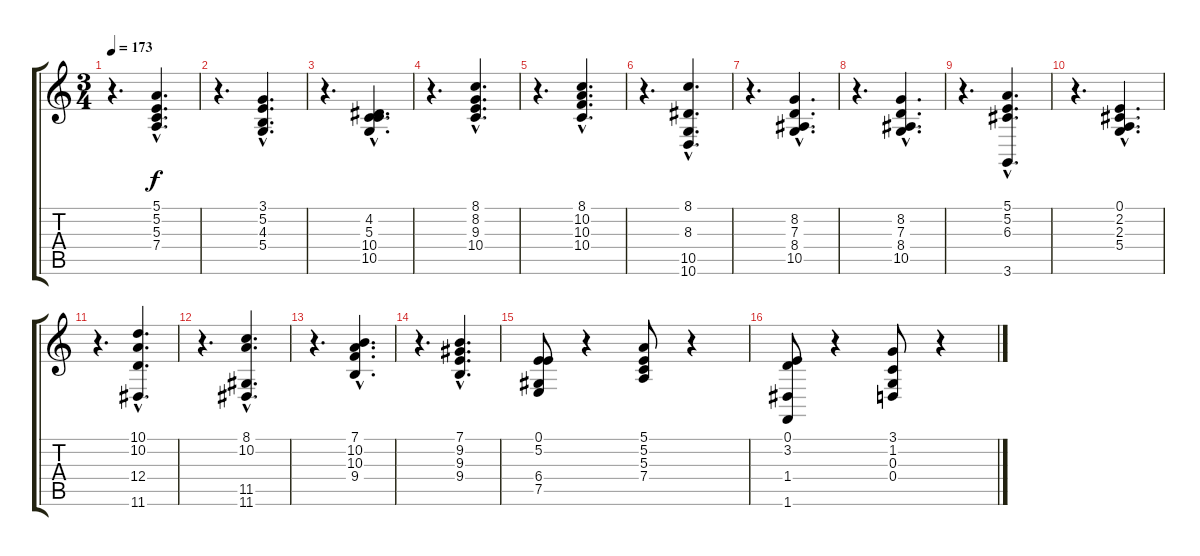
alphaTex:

\track "" {instrument tangoaccordion}
\staff {score tabs}
\tuning (E4 B3 G3 D3 A2 E2) {hide}
\ts (3 4)
\tempo 173
\clef g2
\ks c
r.4{d dy f} (5.1{hac} 5.2{hac} 5.3{hac} 7.4{hac}).4{d} |
r.4{d} (3.1{hac} 5.2{hac} 4.3{hac} 5.4{hac}).4{d} |
r.4{d} (4.2{hac} 5.3{hac} 10.4{hac} 10.5{hac}).4{d} |
r.4{d} (8.1{hac} 8.2{hac} 9.3{hac} 10.4{hac}).4{d} |
r.4{d} (8.1{hac} 10.2{hac} 10.3{hac} 10.4{hac}).4{d} |
r.4{d} (8.1{hac} 8.3{hac} 10.5{hac} 10.6{hac}).4{d} |
r.4{d} (8.2{hac} 7.3{hac} 8.4{hac} 10.5{hac}).4{d} |
r.4{d} (8.2{hac} 7.3{hac} 8.4{hac} 10.5{hac}).4{d} |
r.4{d} (5.1{hac} 5.2{hac} 6.3{hac} 3.6{hac}).4{d} |
r.4{d} (0.1{hac} 2.2{hac} 2.3{hac} 5.4{hac}).4{d} |
r.4{d} (10.1{hac} 10.2{hac} 12.4{hac} 11.6{hac}).4{d} |
r.4{d} (8.1{hac} 10.2{hac} 11.5{hac} 11.6{hac}).4{d} |
r.4{d} (7.1{hac} 10.2{hac} 10.3{hac} 9.4{hac}).4{d} |
r.4{d} (7.1{hac} 9.2{hac} 9.3{hac} 9.4{hac}).4{d} |
(0.1 5.2 6.4 7.5).8 r.4 (5.1 5.2 5.3 7.4).8 r.4 |
(0.1 3.2 1.4 1.6).8 r.4 (3.1 1.2 0.3 0.4).8 r.4
